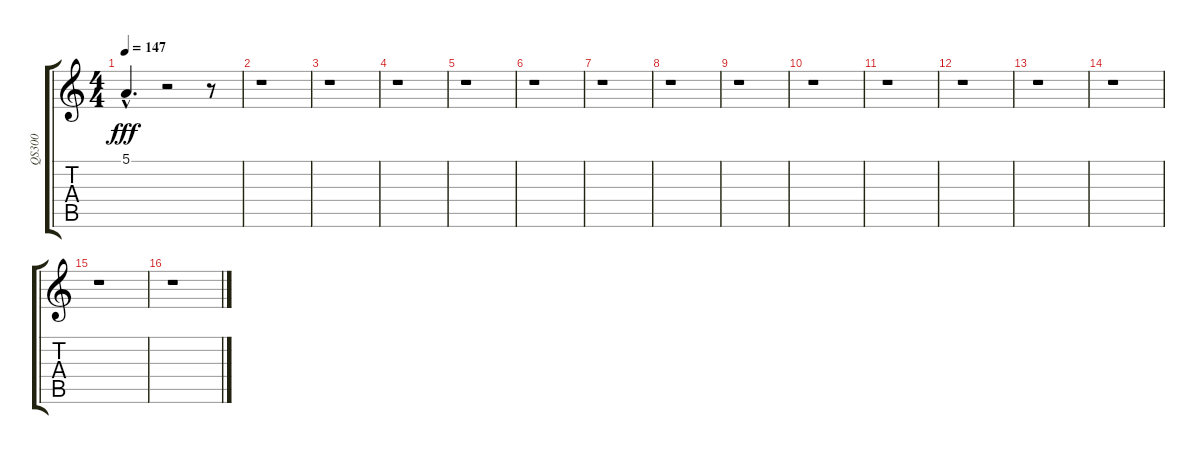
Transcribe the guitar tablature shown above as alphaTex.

\track ("QS300" "QS300") {instrument celesta}
\staff {score tabs}
\tuning (E4 B3 G3 D3 A2 E2) {hide}
\ts (4 4)
\tempo 147
\clef g2
\ks c
5.1{hac}.4{d dy fff} r.2 r.8 |
r.1 |
r.1 |
r.1 |
r.1 |
r.1 |
r.1 |
r.1 |
r.1 |
r.1 |
r.1 |
r.1 |
r.1 |
r.1 |
r.1 |
r.1
